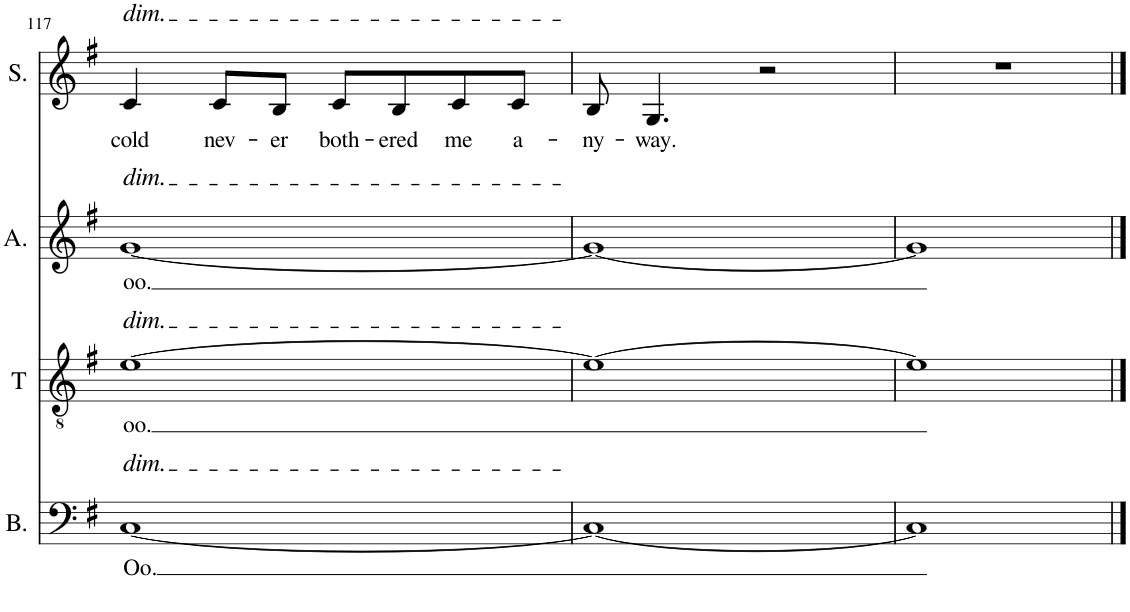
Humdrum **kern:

**kern	**text	**kern	**text	**kern	**text	**kern	**text
*part4	*part4	*part3	*part3	*part2	*part2	*part1	*part1
*staff4	*staff4	*staff3	*staff3	*staff2	*staff2	*staff1	*staff1
*I"Bass	*	*I"Tenor	*	*I"Alto	*	*I"Sopran	*
*I'B.	*	*I'T	*	*I'A.	*	*I'S.	*
!!LO:PB:g=z
*clefF4	*	*clefGv2	*	*clefG2	*	*clefG2	*
*k[f#]	*	*k[f#]	*	*k[f#]	*	*k[f#]	*
*M4/4	*	*M4/4	*	*M4/4	*	*M4/4	*
=117	=117	=117	=117	=117	=117	=117	=117
!	!	!	!	!	!	!LO:TX:a:i:t=dim.	!
!	!	!	!	!LO:TX:a:i:t=dim.	!	!	!
!	!	!LO:TX:a:i:t=dim.	!	!	!	!	!
!LO:TX:a:i:t=dim.	!	!	!	!	!	!	!
!	!LO:LY:b	!	!LO:LY:b	!	!LO:LY:b	!	!LO:LY:b
[1C	Oo.	[1e	oo.	[1g	oo.	4c/	cold
!	!	!	!	!	!	!	!LO:LY:b
.	.	.	.	.	.	8c/L	nev-
!	!	!	!	!	!	!	!LO:LY:b
.	.	.	.	.	.	8B/J	-er
!	!	!	!	!	!	!	!LO:LY:b
.	.	.	.	.	.	8c/L	both-
!	!	!	!	!	!	!	!LO:LY:b
.	.	.	.	.	.	8B/	-ered
!	!	!	!	!	!	!	!LO:LY:b
.	.	.	.	.	.	8c/	me
!	!	!	!	!	!	!	!LO:LY:b
.	.	.	.	.	.	8c/J	a-
=118	=118	=118	=118	=118	=118	=118	=118
!	!	!	!	!	!	!	!LO:LY:b
1C_	.	1e_	.	1g_	.	8B/	-ny-
!	!	!	!	!	!	!	!LO:LY:b
.	.	.	.	.	.	4.G/	-way.
.	.	.	.	.	.	2r	.
=119	=119	=119	=119	=119	=119	=119	=119
1C]	.	1e]	.	1g]	.	1r	.
==	==	==	==	==	==	==	==
*-	*-	*-	*-	*-	*-	*-	*-
